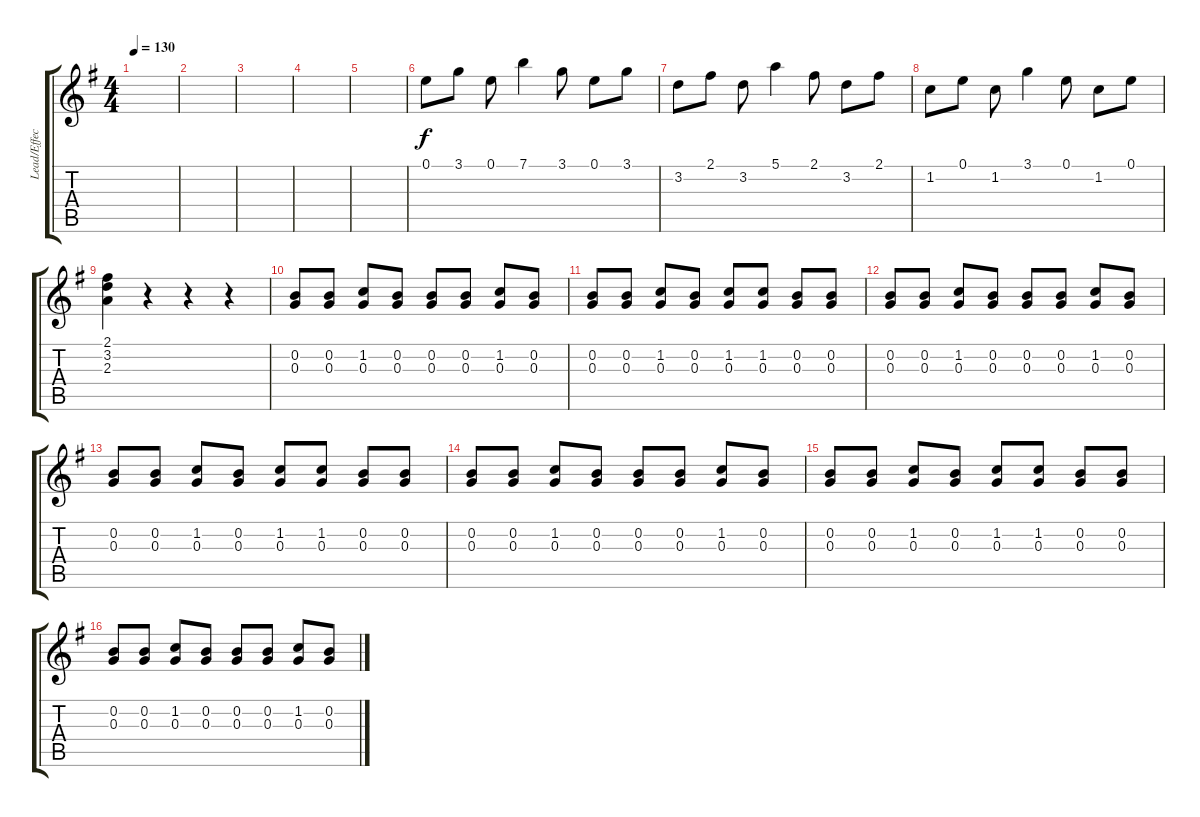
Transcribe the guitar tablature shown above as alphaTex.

\track ("Lead/Effect" "Lead/Effec") {instrument acousticguitarsteel}
\staff {score tabs}
\tuning (E4 B3 G3 D3 A2 E2) {hide}
\ts (4 4)
\tempo 130
\clef g2
\ks g
|
|
|
|
|
0.1.8 3.1.8 0.1.8 7.1.4 3.1.8 0.1.8 3.1.8 |
3.2.8 2.1.8 3.2.8 5.1.4 2.1.8 3.2.8 2.1.8 |
1.2.8 0.1.8 1.2.8 3.1.4 0.1.8 1.2.8 0.1.8 |
(2.1 3.2 2.3).4 r.4 r.4 r.4 |
(0.2 0.3).8 (0.2 0.3).8 (1.2 0.3).8 (0.2 0.3).8 (0.2 0.3).8 (0.2 0.3).8 (1.2 0.3).8 (0.2 0.3).8 |
(0.2 0.3).8 (0.2 0.3).8 (1.2 0.3).8 (0.2 0.3).8 (1.2 0.3).8 (1.2 0.3).8 (0.2 0.3).8 (0.2 0.3).8 |
(0.2 0.3).8 (0.2 0.3).8 (1.2 0.3).8 (0.2 0.3).8 (0.2 0.3).8 (0.2 0.3).8 (1.2 0.3).8 (0.2 0.3).8 |
(0.2 0.3).8 (0.2 0.3).8 (1.2 0.3).8 (0.2 0.3).8 (1.2 0.3).8 (1.2 0.3).8 (0.2 0.3).8 (0.2 0.3).8 |
(0.2 0.3).8 (0.2 0.3).8 (1.2 0.3).8 (0.2 0.3).8 (0.2 0.3).8 (0.2 0.3).8 (1.2 0.3).8 (0.2 0.3).8 |
(0.2 0.3).8 (0.2 0.3).8 (1.2 0.3).8 (0.2 0.3).8 (1.2 0.3).8 (1.2 0.3).8 (0.2 0.3).8 (0.2 0.3).8 |
(0.2 0.3).8 (0.2 0.3).8 (1.2 0.3).8 (0.2 0.3).8 (0.2 0.3).8 (0.2 0.3).8 (1.2 0.3).8 (0.2 0.3).8
